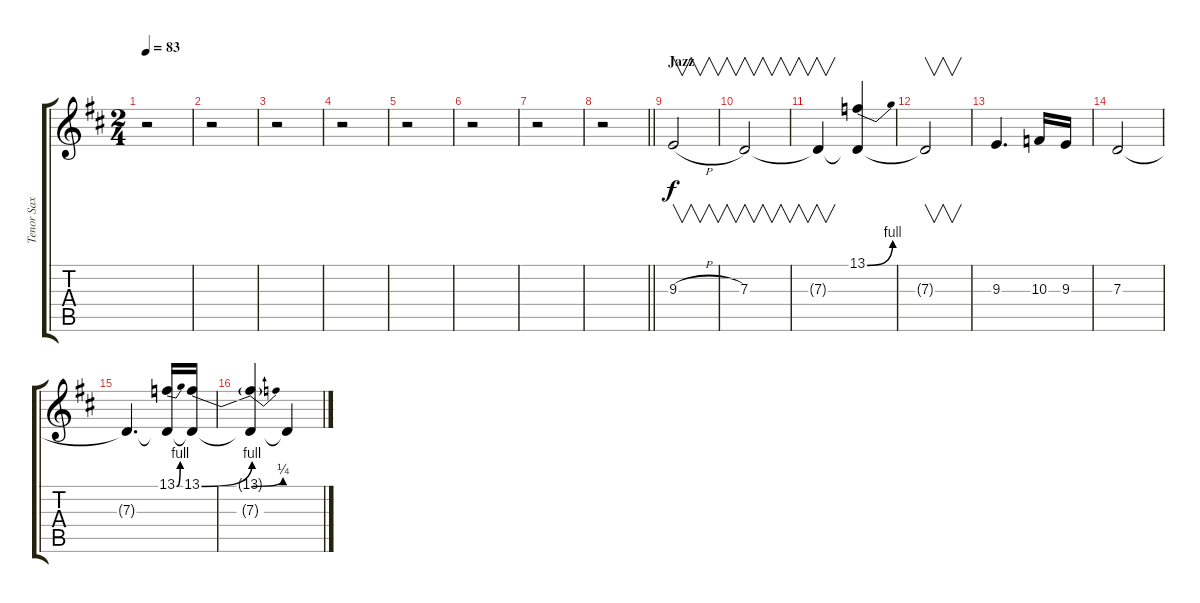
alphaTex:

\track ("Tenor Sax" "Tenor Sax") {instrument tenorsax}
\staff {score tabs}
\tuning (E4 B3 G3 D3 A2 E2) {hide}
\ts (2 4)
\tempo 83
\clef g2
\ks d
r.2{dy f instrument tenorsax} |
r.2 |
r.2 |
r.2 |
r.2 |
r.2 |
r.2 |
\barLineRight lightlight
r.2 |
\section ("" "Jazz")
9.3{h}.2{v} |
7.3.2{v} |
7.3{t}.4{v} (13.1{be (bend 0 0 60 4)} 7.3{t}).4 |
7.3{t}.2{v} |
9.3.4{d} 10.3.16 9.3.16 |
7.3.2 |
7.3{t}.4{d} (13.1{be (bend 0 0 60 4)} 7.3{t}).16 (13.1{be (bend 0 0 60 4)} 7.3{t}).16 |
(13.1{be (bend 0 0 60 1) t} 7.3{t}).4 7.3{t}.4
